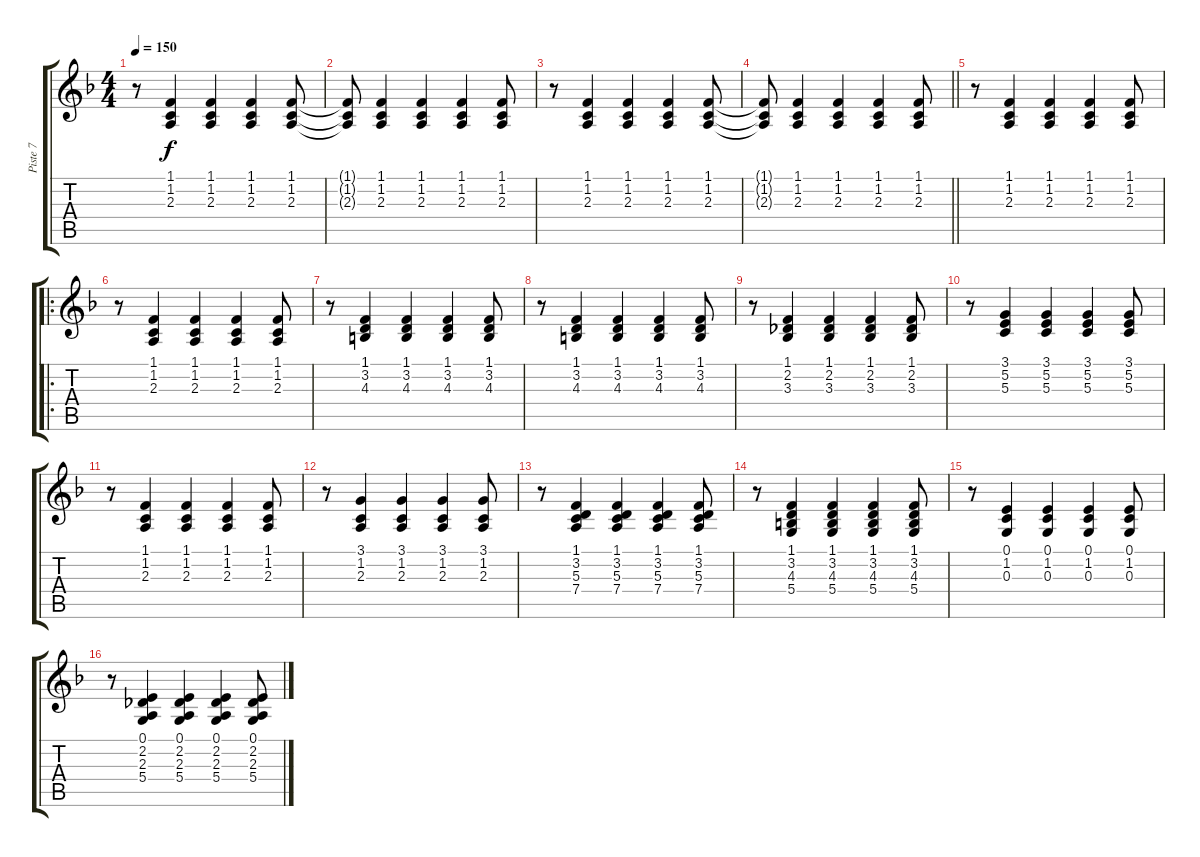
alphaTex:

\track ("Piste 7" "Piste 7") {instrument brightacousticpiano}
\staff {score tabs}
\tuning (E4 B3 G3 D3 A2 E2) {hide}
\ts (4 4)
\tempo 150
\clef g2
\ks f
r.8{dy f instrument brightacousticpiano} (1.1 1.2 2.3).4 (1.1 1.2 2.3).4 (1.1 1.2 2.3).4 (1.1 1.2 2.3).8 |
(1.1{t} 1.2{t} 2.3{t}).8 (1.1 1.2 2.3).4 (1.1 1.2 2.3).4 (1.1 1.2 2.3).4 (1.1 1.2 2.3).8 |
r.8 (1.1 1.2 2.3).4 (1.1 1.2 2.3).4 (1.1 1.2 2.3).4 (1.1 1.2 2.3).8 |
\barLineRight lightlight
(1.1{t} 1.2{t} 2.3{t}).8 (1.1 1.2 2.3).4 (1.1 1.2 2.3).4 (1.1 1.2 2.3).4 (1.1 1.2 2.3).8 |
r.8 (1.1 1.2 2.3).4 (1.1 1.2 2.3).4 (1.1 1.2 2.3).4 (1.1 1.2 2.3).8 |
\ro
r.8 (1.1 1.2 2.3).4 (1.1 1.2 2.3).4 (1.1 1.2 2.3).4 (1.1 1.2 2.3).8 |
r.8 (1.1 3.2 4.3).4 (1.1 3.2 4.3).4 (1.1 3.2 4.3).4 (1.1 3.2 4.3).8 |
r.8 (1.1 3.2 4.3).4 (1.1 3.2 4.3).4 (1.1 3.2 4.3).4 (1.1 3.2 4.3).8 |
r.8 (1.1 2.2 3.3).4 (1.1 2.2 3.3).4 (1.1 2.2 3.3).4 (1.1 2.2 3.3).8 |
r.8 (3.1 5.2 5.3).4 (3.1 5.2 5.3).4 (3.1 5.2 5.3).4 (3.1 5.2 5.3).8 |
r.8 (1.1 1.2 2.3).4 (1.1 1.2 2.3).4 (1.1 1.2 2.3).4 (1.1 1.2 2.3).8 |
r.8 (3.1 1.2 2.3).4 (3.1 1.2 2.3).4 (3.1 1.2 2.3).4 (3.1 1.2 2.3).8 |
r.8 (1.1 3.2 5.3 7.4).4 (1.1 3.2 5.3 7.4).4 (1.1 3.2 5.3 7.4).4 (1.1 3.2 5.3 7.4).8 |
r.8 (1.1 3.2 4.3 5.4).4 (1.1 3.2 4.3 5.4).4 (1.1 3.2 4.3 5.4).4 (1.1 3.2 4.3 5.4).8 |
r.8 (0.1 1.2 0.3).4 (0.1 1.2 0.3).4 (0.1 1.2 0.3).4 (0.1 1.2 0.3).8 |
r.8 (0.1 2.2 2.3 5.4).4 (0.1 2.2 2.3 5.4).4 (0.1 2.2 2.3 5.4).4 (0.1 2.2 2.3 5.4).8
